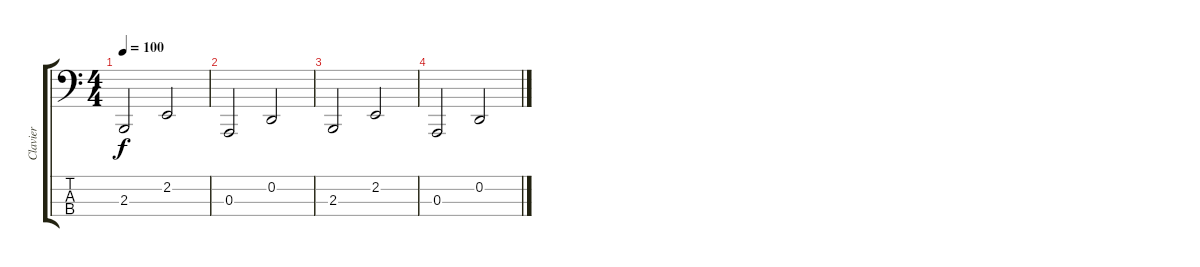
\track ("Clavier" "Clavier") {instrument lead8bassandlead}
\staff {score tabs}
\tuning (G2 D2 A1 E1) {hide}
\ts (4 4)
\tempo 100
\clef f4
\ks c
2.3.2{dy f} 2.2.2 |
0.3.2 0.2.2 |
2.3.2{volume 0} 2.2.2 |
0.3.2 0.2.2
